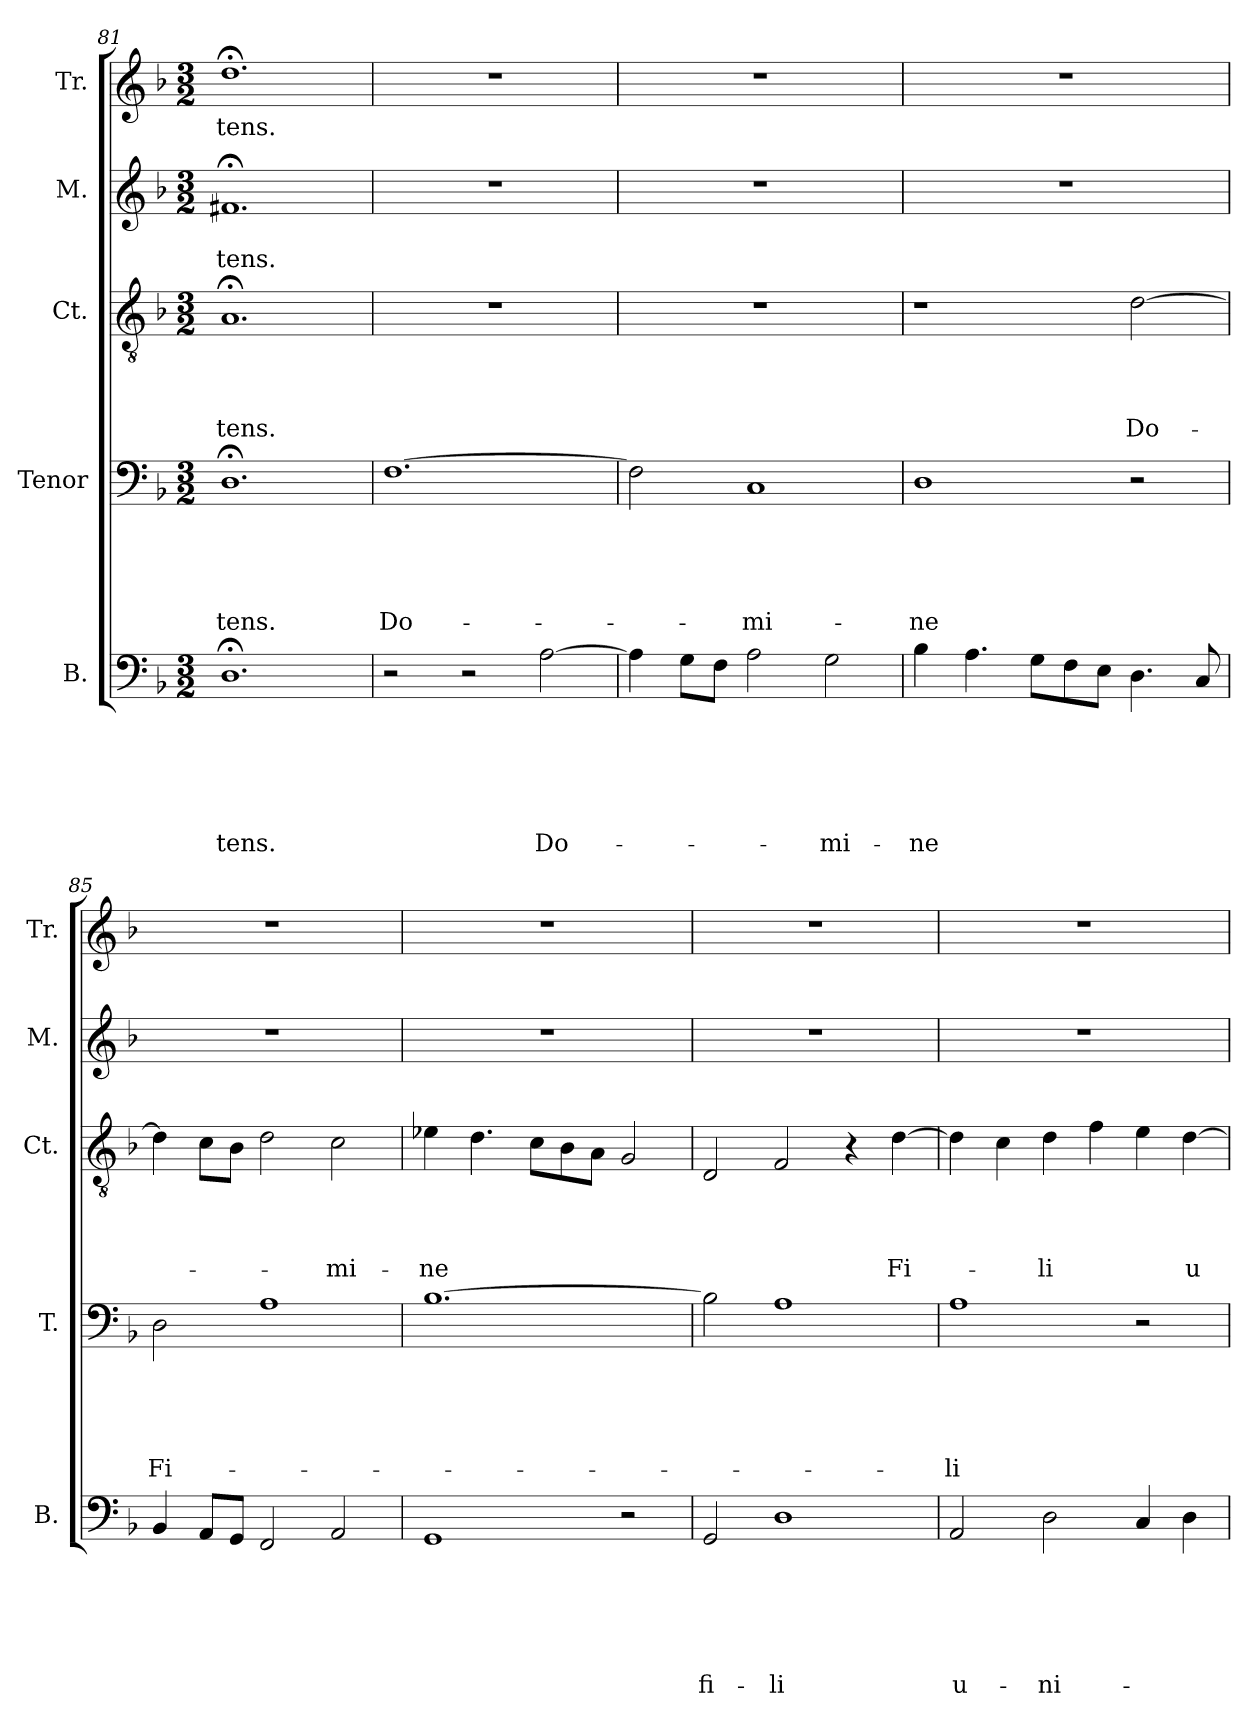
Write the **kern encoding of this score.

**kern	**text	**text	**text	**text	**text	**text	**kern	**text	**text	**text	**text	**text	**kern	**text	**text	**text	**text	**kern	**text	**text	**kern	**text
*part5	*part5	*part5	*part5	*part5	*part5	*part5	*part4	*part4	*part4	*part4	*part4	*part4	*part3	*part3	*part3	*part3	*part3	*part2	*part2	*part2	*part1	*part1
*staff5	*staff5	*staff5	*staff5	*staff5	*staff5	*staff5	*staff4	*staff4	*staff4	*staff4	*staff4	*staff4	*staff3	*staff3	*staff3	*staff3	*staff3	*staff2	*staff2	*staff2	*staff1	*staff1
*I"B.	*	*	*	*	*	*	*I"Tenor	*	*	*	*	*	*I"Ct.	*	*	*	*	*I"M.	*	*	*I"Tr.	*
*I'B.	*	*	*	*	*	*	*I'T.	*	*	*	*	*	*I'Ct.	*	*	*	*	*I'M.	*	*	*I'Tr.	*
*clefF4	*	*	*	*	*	*	*clefF4	*	*	*	*	*	*clefGv2	*	*	*	*	*clefG2	*	*	*clefG2	*
*k[b-]	*	*	*	*	*	*	*k[b-]	*	*	*	*	*	*k[b-]	*	*	*	*	*k[b-]	*	*	*k[b-]	*
*F:	*	*	*	*	*	*	*F:	*	*	*	*	*	*F:	*	*	*	*	*F:	*	*	*F:	*
*M3/2	*	*	*	*	*	*	*M3/2	*	*	*	*	*	*M3/2	*	*	*	*	*M3/2	*	*	*M3/2	*
=81	=81	=81	=81	=81	=81	=81	=81	=81	=81	=81	=81	=81	=81	=81	=81	=81	=81	=81	=81	=81	=81	=81
!	!	!	!	!	!	!LO:LY:b	!	!	!	!	!	!LO:LY:b	!	!	!	!	!LO:LY:b	!	!	!LO:LY:b	!	!LO:LY:b
1.D;<	.	.	.	.	.	-tens.	1.D;<	.	.	.	.	-tens.	1.A;	.	.	.	-tens.	1.f#X;	.	-tens.	1.dd;<	-tens.
!!LO:LB:g=z
=82	=82	=82	=82	=82	=82	=82	=82	=82	=82	=82	=82	=82	=82	=82	=82	=82	=82	=82	=82	=82	=82	=82
!	!	!	!	!	!	!	!	!	!	!	!	!LO:LY:b	!LO:N:vis=1	!	!	!	!	!LO:N:vis=1	!	!	!LO:N:vis=1	!
2r	.	.	.	.	.	.	[>1.F	.	.	.	.	Do-	1.r	.	.	.	.	1.r	.	.	1.r	.
2r	.	.	.	.	.	.	.	.	.	.	.	.	.	.	.	.	.	.	.	.	.	.
!	!	!	!	!	!	!LO:LY:b	!	!	!	!	!	!	!	!	!	!	!	!	!	!	!	!
[>2A\	.	.	.	.	.	Do-	.	.	.	.	.	.	.	.	.	.	.	.	.	.	.	.
=83	=83	=83	=83	=83	=83	=83	=83	=83	=83	=83	=83	=83	=83	=83	=83	=83	=83	=83	=83	=83	=83	=83
!	!	!	!	!	!	!	!	!	!	!	!	!	!LO:N:vis=1	!	!	!	!	!LO:N:vis=1	!	!	!LO:N:vis=1	!
4A\]	.	.	.	.	.	.	2F\]	.	.	.	.	.	1.r	.	.	.	.	1.r	.	.	1.r	.
8G\L	.	.	.	.	.	.	.	.	.	.	.	.	.	.	.	.	.	.	.	.	.	.
8F\J	.	.	.	.	.	.	.	.	.	.	.	.	.	.	.	.	.	.	.	.	.	.
!	!	!	!	!	!	!	!	!	!	!	!	!LO:LY:b	!	!	!	!	!	!	!	!	!	!
2A\	.	.	.	.	.	.	1C	.	.	.	.	-mi-	.	.	.	.	.	.	.	.	.	.
!	!	!	!	!	!	!LO:LY:b	!	!	!	!	!	!	!	!	!	!	!	!	!	!	!	!
2G\	.	.	.	.	.	-mi-	.	.	.	.	.	.	.	.	.	.	.	.	.	.	.	.
=84	=84	=84	=84	=84	=84	=84	=84	=84	=84	=84	=84	=84	=84	=84	=84	=84	=84	=84	=84	=84	=84	=84
!	!	!	!	!	!	!LO:LY:b	!	!	!	!	!	!LO:LY:b	!	!	!	!	!	!LO:N:vis=1	!	!	!LO:N:vis=1	!
4B-\	.	.	.	.	.	-ne	1D	.	.	.	.	-ne	1r	.	.	.	.	1.r	.	.	1.r	.
4.A\	.	.	.	.	.	.	.	.	.	.	.	.	.	.	.	.	.	.	.	.	.	.
8G\L	.	.	.	.	.	.	.	.	.	.	.	.	.	.	.	.	.	.	.	.	.	.
8F\	.	.	.	.	.	.	.	.	.	.	.	.	.	.	.	.	.	.	.	.	.	.
8E\J	.	.	.	.	.	.	.	.	.	.	.	.	.	.	.	.	.	.	.	.	.	.
!	!	!	!	!	!	!	!	!	!	!	!	!	!	!	!	!	!LO:LY:b	!	!	!	!	!
4.D\	.	.	.	.	.	.	2r	.	.	.	.	.	[>2d\	.	.	.	Do-	.	.	.	.	.
8C/	.	.	.	.	.	.	.	.	.	.	.	.	.	.	.	.	.	.	.	.	.	.
=85	=85	=85	=85	=85	=85	=85	=85	=85	=85	=85	=85	=85	=85	=85	=85	=85	=85	=85	=85	=85	=85	=85
!	!	!	!	!	!	!	!	!	!	!	!	!LO:LY:b	!	!	!	!	!	!LO:N:vis=1	!	!	!LO:N:vis=1	!
4BB-/	.	.	.	.	.	.	2D\	.	.	.	.	Fi-	4d\]	.	.	.	.	1.r	.	.	1.r	.
8AA/L	.	.	.	.	.	.	.	.	.	.	.	.	8c\L	.	.	.	.	.	.	.	.	.
8GG/J	.	.	.	.	.	.	.	.	.	.	.	.	8B-\J	.	.	.	.	.	.	.	.	.
2FF/	.	.	.	.	.	.	1A	.	.	.	.	.	2d\	.	.	.	.	.	.	.	.	.
!	!	!	!	!	!	!	!	!	!	!	!	!	!	!	!	!	!LO:LY:b	!	!	!	!	!
2AA/	.	.	.	.	.	.	.	.	.	.	.	.	2c\	.	.	.	-mi-	.	.	.	.	.
=86	=86	=86	=86	=86	=86	=86	=86	=86	=86	=86	=86	=86	=86	=86	=86	=86	=86	=86	=86	=86	=86	=86
!	!	!	!	!	!	!	!	!	!	!	!	!	!	!	!	!	!LO:LY:b	!LO:N:vis=1	!	!	!LO:N:vis=1	!
1GG	.	.	.	.	.	.	[>1.B-	.	.	.	.	.	4e-X\	.	.	.	-ne	1.r	.	.	1.r	.
.	.	.	.	.	.	.	.	.	.	.	.	.	4.d\	.	.	.	.	.	.	.	.	.
.	.	.	.	.	.	.	.	.	.	.	.	.	8c\L	.	.	.	.	.	.	.	.	.
.	.	.	.	.	.	.	.	.	.	.	.	.	8B-\	.	.	.	.	.	.	.	.	.
.	.	.	.	.	.	.	.	.	.	.	.	.	8A\J	.	.	.	.	.	.	.	.	.
2r	.	.	.	.	.	.	.	.	.	.	.	.	2G/	.	.	.	.	.	.	.	.	.
=87	=87	=87	=87	=87	=87	=87	=87	=87	=87	=87	=87	=87	=87	=87	=87	=87	=87	=87	=87	=87	=87	=87
!	!	!	!	!	!	!LO:LY:b	!	!	!	!	!	!	!	!	!	!	!	!LO:N:vis=1	!	!	!LO:N:vis=1	!
2GG/	.	.	.	.	.	fi-	2B-\]	.	.	.	.	.	2D/	.	.	.	.	1.r	.	.	1.r	.
!	!	!	!	!	!	!LO:LY:b	!	!	!	!	!	!	!	!	!	!	!	!	!	!	!	!
1D	.	.	.	.	.	-li	1A	.	.	.	.	.	2F/	.	.	.	.	.	.	.	.	.
.	.	.	.	.	.	.	.	.	.	.	.	.	4r	.	.	.	.	.	.	.	.	.
!	!	!	!	!	!	!	!	!	!	!	!	!	!	!	!	!	!LO:LY:b	!	!	!	!	!
.	.	.	.	.	.	.	.	.	.	.	.	.	[<4d\	.	.	.	Fi-	.	.	.	.	.
!!LO:LB:g=z
=88	=88	=88	=88	=88	=88	=88	=88	=88	=88	=88	=88	=88	=88	=88	=88	=88	=88	=88	=88	=88	=88	=88
!	!	!	!	!	!	!LO:LY:b	!	!	!	!	!	!LO:LY:b:rj	!	!	!	!	!	!	!	!	!	!
2AA/	.	.	.	.	.	u-	1A	.	.	.	.	-li	4d\]	.	.	.	.	1.r	.	.	1.r	.
.	.	.	.	.	.	.	.	.	.	.	.	.	4c\	.	.	.	.	.	.	.	.	.
!	!	!	!	!	!	!LO:LY:b	!	!	!	!	!	!	!	!	!	!	!LO:LY:b	!	!	!	!	!
2D\	.	.	.	.	.	-ni-	.	.	.	.	.	.	4d\	.	.	.	-li	.	.	.	.	.
.	.	.	.	.	.	.	.	.	.	.	.	.	4f\	.	.	.	.	.	.	.	.	.
4C/	.	.	.	.	.	.	2r	.	.	.	.	.	4e\	.	.	.	.	.	.	.	.	.
!	!	!	!	!	!	!	!	!	!	!	!	!	!	!	!	!	!LO:LY:b	!	!	!	!	!
4D\	.	.	.	.	.	.	.	.	.	.	.	.	[>4d\	.	.	.	u-	.	.	.	.	.
=	=	=	=	=	=	=	=	=	=	=	=	=	=	=	=	=	=	=	=	=	=	=
*-	*-	*-	*-	*-	*-	*-	*-	*-	*-	*-	*-	*-	*-	*-	*-	*-	*-	*-	*-	*-	*-	*-
